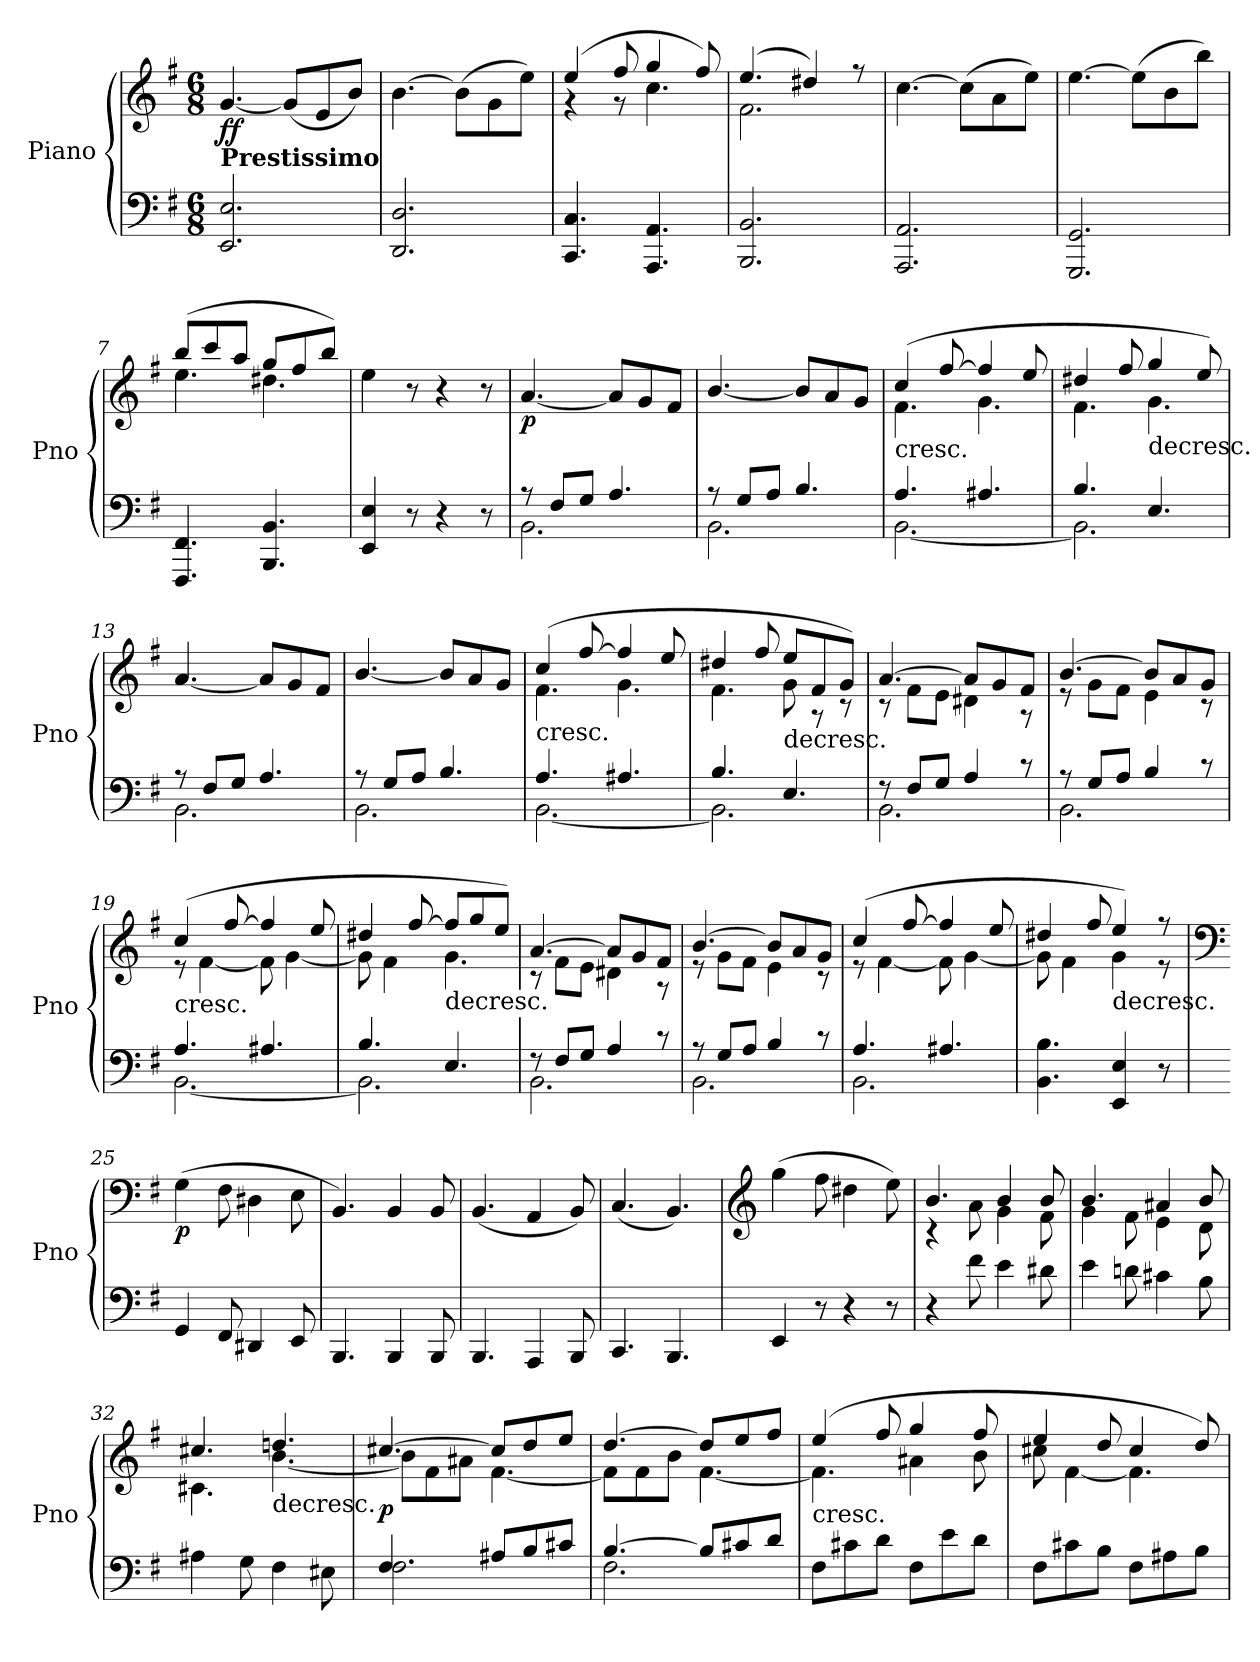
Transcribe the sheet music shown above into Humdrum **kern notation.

**kern	**kern	**dynam
*part1	*part1	*part1
*staff2	*staff1	*staff1/2
*I"Piano	*	*
*I'Pno	*	*
*clefF4	*clefG2	*
*k[f#]	*k[f#]	*
*e:	*e:	*
*M6/8	*M6/8	*
*MM240	*MM240	*
=1	=1	=1
!	!LO:TX:b:B:t=Prestissimo	!
!	!	!LO:DY:b
2.EE/ 2.E/	[4.g/	ff
.	(<8g/L]	.
.	8e/	.
.	8b/J)	.
=2	=2	=2
2.DD/ 2.D/	[4.b\	.
.	(>8b\L]	.
.	8g\	.
.	8ee\J)	.
=3	=3	=3
*	*^	*
4.CC/ 4.C/	(>4ee/	4r	.
.	8ff#/	8r	.
4.AAA/ 4.AA/	4gg/	4.cc\	.
.	8ff#/)	.	.
=4	=4	=4	=4
2.BBB/ 2.BB/	(>4.ee/	2.f#\	.
.	4dd#X/)	.	.
.	8r	.	.
*	*v	*v	*
=5	=5	=5
2.AAA/ 2.AA/	[4.cc\	.
.	(>8cc\L]	.
.	8a\	.
.	8ee\J)	.
=6	=6	=6
2.GGG/ 2.GG/	[4.ee\	.
.	(>8ee\L]	.
.	8b\	.
.	8bb\J)	.
=7	=7	=7
*	*^	*
4.FFF#/ 4.FF#/	(>8bb/L	4.ee\	.
.	8ccc/	.	.
.	8aa/J	.	.
4.BBB/ 4.BB/	8gg/L	4.dd#X\	.
.	8ff#/	.	.
.	8bb/J)	.	.
*	*v	*v	*
=8	=8	=8
4EE/ 4E/	4ee\	.
8r	8r	.
4r	4r	.
8r	8r	.
!!LO:LB:g=z
=9	=9	=9
*^	*	*
!	!	!	!LO:DY:b
8r	2.BB\	[4.a/	p
8F#/L	.	.	.
8G/J	.	.	.
4.A/	.	8a/L]	.
.	.	8g/	.
.	.	8f#/J	.
=10	=10	=10	=10
8r	2.BB\	[4.b/	.
8G/L	.	.	.
8A/J	.	.	.
4.B/	.	8b/L]	.
.	.	8a/	.
.	.	8g/J	.
=11	=11	=11	=11
*	*	*^	*
!	!	!LO:TX:b:t=cresc.	!	!
4.A/	[2.BB\	(>4cc/	4.f#\	.
.	.	[8ff#/	.	.
4.A#X/	.	4ff#/]	4.g\	.
.	.	8ee/	.	.
=12	=12	=12	=12	=12
4.B/	2.BB\]	4dd#X/	4.f#\	.
.	.	8ff#/	.	.
!	!	!LO:TX:b:t=decresc.	!	!
4.E/	.	4gg/	4.g\	.
.	.	8ee/)	.	.
*	*	*v	*v	*
=13	=13	=13	=13
8r	2.BB\	[4.a/	.
8F#/L	.	.	.
8G/J	.	.	.
4.A/	.	8a/L]	.
.	.	8g/	.
.	.	8f#/J	.
=14	=14	=14	=14
8r	2.BB\	[4.b/	.
8G/L	.	.	.
8A/J	.	.	.
4.B/	.	8b/L]	.
.	.	8a/	.
.	.	8g/J	.
=15	=15	=15	=15
*	*	*^	*
!	!	!LO:TX:b:t=cresc.	!	!
4.A/	[2.BB\	(>4cc/	4.f#\	.
.	.	[8ff#/	.	.
4.A#X/	.	4ff#/]	4.g\	.
.	.	8ee/	.	.
!!LO:LB:g=z	!!
=16	=16	=16	=16	=16
4.B/	2.BB\]	4dd#X/	4.f#\	.
.	.	8ff#/	.	.
!	!	!LO:TX:b:t=decresc.	!	!
4.E/	.	8ee/L	8g\	.
.	.	8f#/	8r	.
.	.	8g/J)	8r	.
=17	=17	=17	=17	=17
8r	2.BB\	[4.a/	8r	.
8F#/L	.	.	8f#\L	.
8G/J	.	.	8e\J	.
4A/	.	8a/L]	4d#X\	.
.	.	8g/	.	.
8r	.	8f#/J	8r	.
=18	=18	=18	=18	=18
8r	2.BB\	[4.b/	8r	.
8G/L	.	.	8g\L	.
8A/J	.	.	8f#\J	.
4B/	.	8b/L]	4e\	.
.	.	8a/	.	.
8r	.	8g/J	8r	.
=19	=19	=19	=19	=19
!	!	!LO:TX:b:t=cresc.	!	!
4.A/	[2.BB\	(>4cc/	8r	.
.	.	.	[4f#\	.
.	.	[8ff#/	.	.
4.A#X/	.	4ff#/]	8f#\]	.
.	.	.	[4g\	.
.	.	8ee/	.	.
=20	=20	=20	=20	=20
4.B/	2.BB\]	4dd#X/	8g\]	.
.	.	.	4f#\	.
.	.	[8ff#/	.	.
!	!	!LO:TX:b:t=decresc.	!	!
4.E/	.	8ff#/L]	4.g\	.
.	.	8gg/	.	.
.	.	8ee/J)	.	.
=21	=21	=21	=21	=21
8r	2.BB\	[4.a/	8r	.
8F#/L	.	.	8f#\L	.
8G/J	.	.	8e\J	.
4A/	.	8a/L]	4d#X\	.
.	.	8g/	.	.
8r	.	8f#/J	8r	.
!!LO:LB:g=z	!!
=22	=22	=22	=22	=22
8r	2.BB\	[4.b/	8r	.
8G/L	.	.	8g\L	.
8A/J	.	.	8f#\J	.
4B/	.	8b/L]	4e\	.
.	.	8a/	.	.
8r	.	8g/J	8r	.
=23	=23	=23	=23	=23
4.A/	2.BB\	(>4cc/	8r	.
.	.	.	[4f#\	.
.	.	[8ff#/	.	.
4.A#X/	.	4ff#/]	8f#\]	.
.	.	.	[4g\	.
.	.	8ee/	.	.
*v	*v	*	*	*
=24	=24	=24	=24
4.BB\ 4.B\	4dd#X/	8g\]	.
.	.	4f#\	.
.	8ff#/	.	.
!	!LO:TX:b:t=decresc.	!	!
4EE/ 4E/	4ee/)	4g\	.
8r	8r	8r	.
*	*v	*v	*
=25	=25	=25
*	*clefF4	*
*	*^	*
!	!	!	!LO:DY:b
*	*v	*v	*
4GG/	(>4G\	p
8FF#/	8F#\	.
4DD#X/	4D#X\	.
8EE/	8E\	.
=26	=26	=26
4.BBB/	4.BB/)	.
4BBB/	4BB/	.
8BBB/	8BB/	.
=27	=27	=27
4.BBB/	(<4.BB/	.
4AAA/	4AA/	.
8BBB/	8BB/)	.
=28	=28	=28
4.CC/	(<4.C/	.
4.BBB/	4.BB/)	.
!!LO:LB:g=z
=29	=29	=29
*	*clefG2	*
4EE/	(>4gg\	.
8r	8ff#\	.
4r	4dd#X\	.
8r	8ee\)	.
=30	=30	=30
*	*^	*
4r	4.b/	4r	.
8f#\	.	8a\	.
4e\	4b/	4g\	.
8d#X\	8b/	8f#\	.
=31	=31	=31	=31
4e\	4.b/	4g\	.
8dn\	.	8f#\	.
4c#X\	4a#X/	4e\	.
8B\	8b/	8d\	.
=32	=32	=32	=32
4A#X\	4.cc#X/	4.c#X\	.
8G\	.	.	.
!	!LO:TX:b:t=decresc.	!	!
4F#\	4.ddn/	[4.b\	.
8E#X\	.	.	.
=33	=33	=33	=33
*^	*	*	*
!	!	!	!	!LO:DY:b
4.F#/	2.F#\	[4.cc#X/	8b\L]	p
.	.	.	8f#\	.
.	.	.	8a#X\J	.
8A#X/L	.	8cc#/L]	[4.f#\	.
8B/	.	8dd/	.	.
8c#X/J	.	8ee/J	.	.
=34	=34	=34	=34	=34
[4.B/	2.F#\	[4.dd/	8f#\L]	.
.	.	.	8f#\	.
.	.	.	8b\J	.
8B/L]	.	8dd/L]	[4.f#\	.
8c#X/	.	8ee/	.	.
8d/J	.	8ff#/J	.	.
*v	*v	*	*	*
!!LO:PB:g=z	!!
=35	=35	=35	=35
!	!LO:TX:b:t=cresc.	!	!
8F#\L	(>4ee/	4.f#\]	.
8c#X\	.	.	.
8d\J	8ff#/	.	.
8F#\L	4gg/	4a#X\	.
8e\	.	.	.
8d\J	8ff#/	8b\	.
=36	=36	=36	=36
8F#\L	4ee/	8cc#X\	.
8c#X\	.	[4f#\	.
8B\J	8dd/	.	.
8F#\L	4cc#/	4.f#\]	.
8A#X\	.	.	.
8B\J	8dd/)	.	.
*	*v	*v	*
=	=	=
*-	*-	*-
